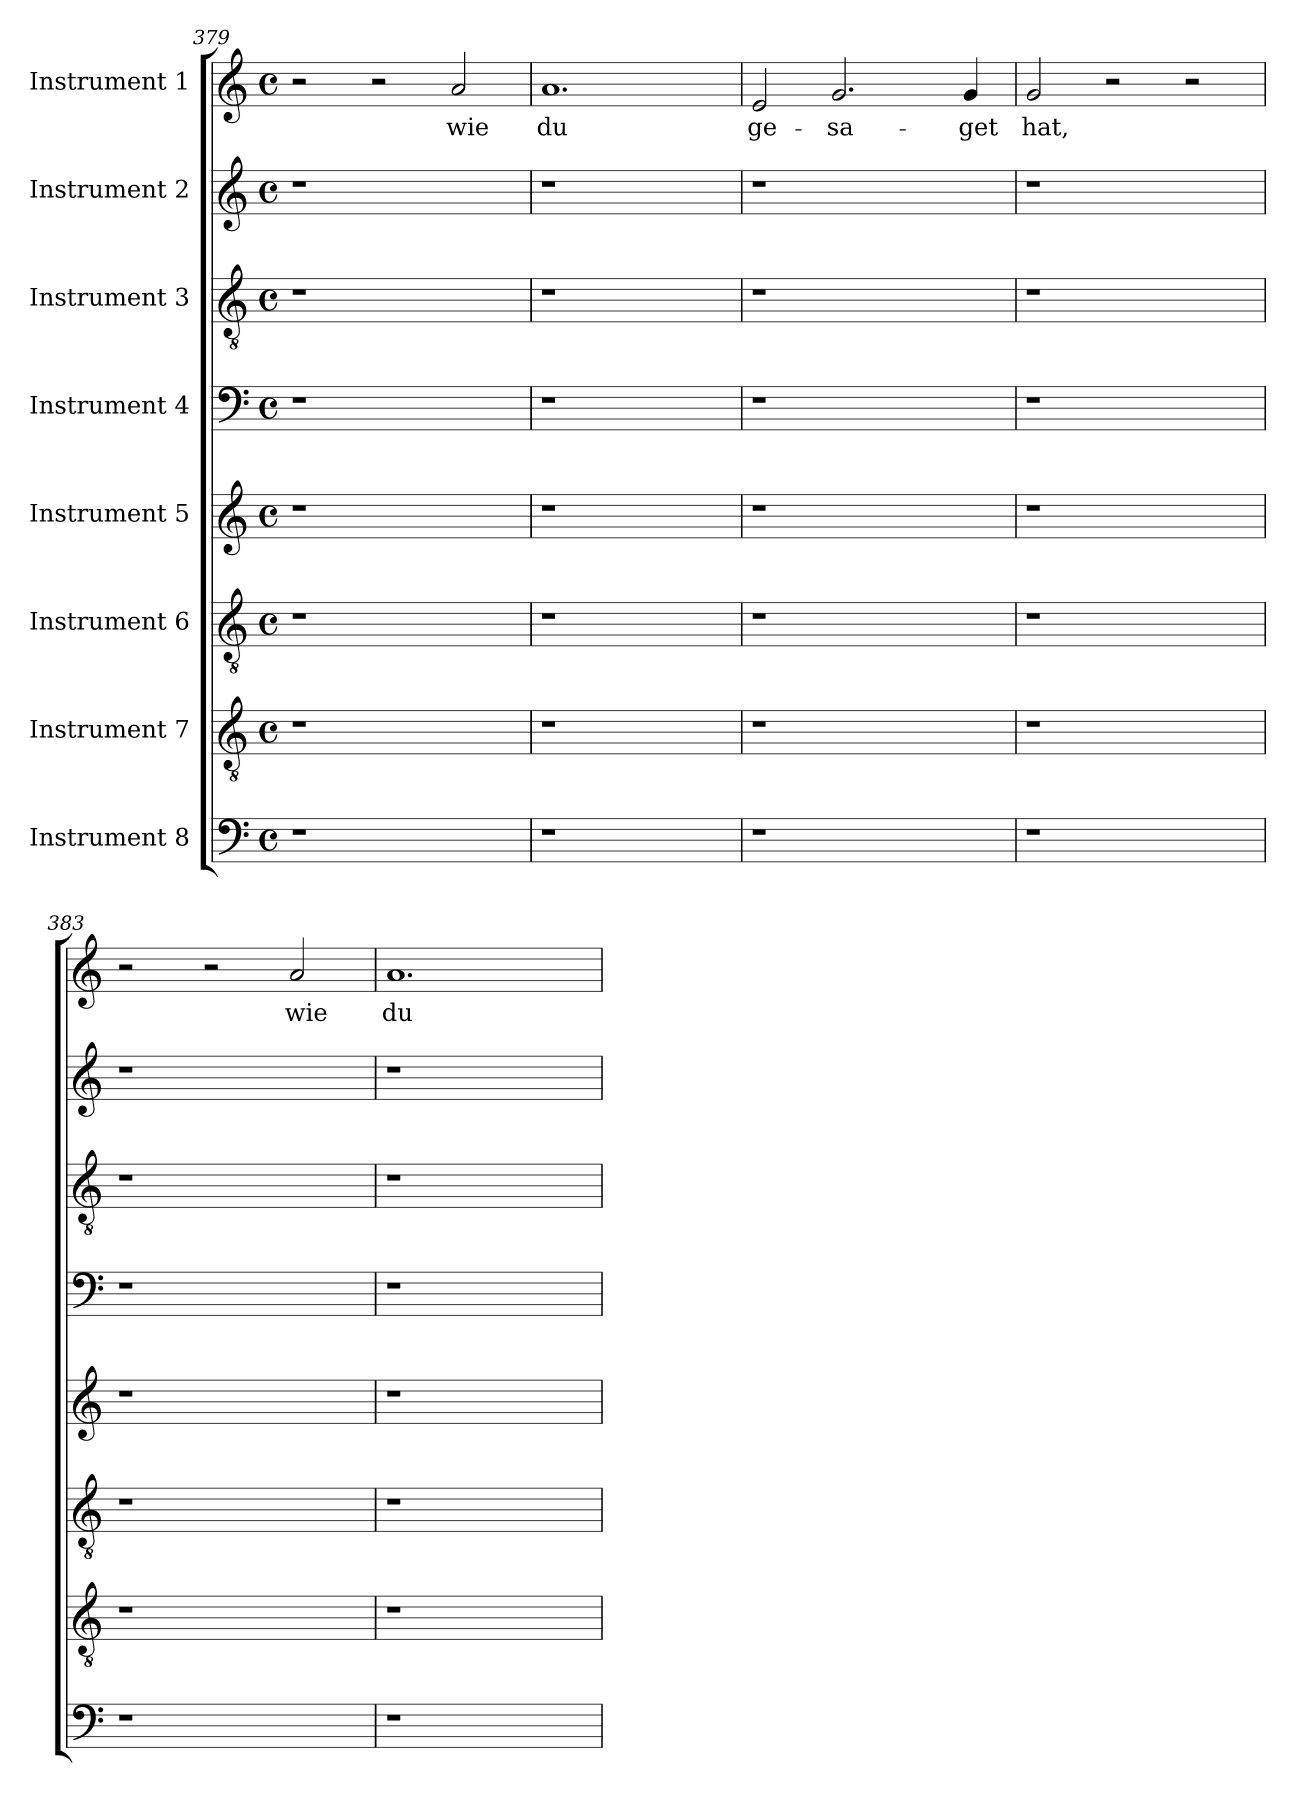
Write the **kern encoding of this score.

**kern	**kern	**kern	**kern	**kern	**kern	**kern	**kern	**text
*part8	*part7	*part6	*part5	*part4	*part3	*part2	*part1	*part1
*staff8	*staff7	*staff6	*staff5	*staff4	*staff3	*staff2	*staff1	*staff1
*I"Instrument 8	*I"Instrument 7	*I"Instrument 6	*I"Instrument 5	*I"Instrument 4	*I"Instrument 3	*I"Instrument 2	*I"Instrument 1	*
*clefF4	*clefGv2	*clefGv2	*clefG2	*clefF4	*clefGv2	*clefG2	*clefG2	*
*M4/4	*M4/4	*M4/4	*M4/4	*M4/4	*M4/4	*M4/4	*M4/4	*
*met(c)	*met(c)	*met(c)	*met(c)	*met(c)	*met(c)	*met(c)	*met(c)	*
=379	=379	=379	=379	=379	=379	=379	=379	=379
1r	1r	1r	1r	1r	1r	1r	2r	.
.	.	.	.	.	.	.	2r	.
!	!	!	!	!	!	!	!	!LO:LY:b:cj
2ryy	2ryy	2ryy	2ryy	2ryy	2ryy	2ryy	2a/	wie
=380	=380	=380	=380	=380	=380	=380	=380	=380
!	!	!	!	!	!	!	!	!LO:LY:b:cj
1r	1r	1r	1r	1r	1r	1r	1.a	du
2ryy	2ryy	2ryy	2ryy	2ryy	2ryy	2ryy	.	.
=381	=381	=381	=381	=381	=381	=381	=381	=381
!	!	!	!	!	!	!	!	!LO:LY:b:cj
1r	1r	1r	1r	1r	1r	1r	2e/	ge-
!	!	!	!	!	!	!	!	!LO:LY:b:cj
.	.	.	.	.	.	.	2.g/	-sa-
2ryy	2ryy	2ryy	2ryy	2ryy	2ryy	2ryy	.	.
!	!	!	!	!	!	!	!	!LO:LY:b:cj
.	.	.	.	.	.	.	4g/	-get
=382	=382	=382	=382	=382	=382	=382	=382	=382
!	!	!	!	!	!	!	!	!LO:LY:b:cj
1r	1r	1r	1r	1r	1r	1r	2g/	hat,
.	.	.	.	.	.	.	2r	.
2ryy	2ryy	2ryy	2ryy	2ryy	2ryy	2ryy	2r	.
!!LO:LB:g=z
=383	=383	=383	=383	=383	=383	=383	=383	=383
1r	1r	1r	1r	1r	1r	1r	2r	.
.	.	.	.	.	.	.	2r	.
!	!	!	!	!	!	!	!	!LO:LY:b:cj
2ryy	2ryy	2ryy	2ryy	2ryy	2ryy	2ryy	2a/	wie
=384	=384	=384	=384	=384	=384	=384	=384	=384
!	!	!	!	!	!	!	!	!LO:LY:b:cj
1r	1r	1r	1r	1r	1r	1r	1.a	du
2ryy	2ryy	2ryy	2ryy	2ryy	2ryy	2ryy	.	.
=	=	=	=	=	=	=	=	=
*-	*-	*-	*-	*-	*-	*-	*-	*-
